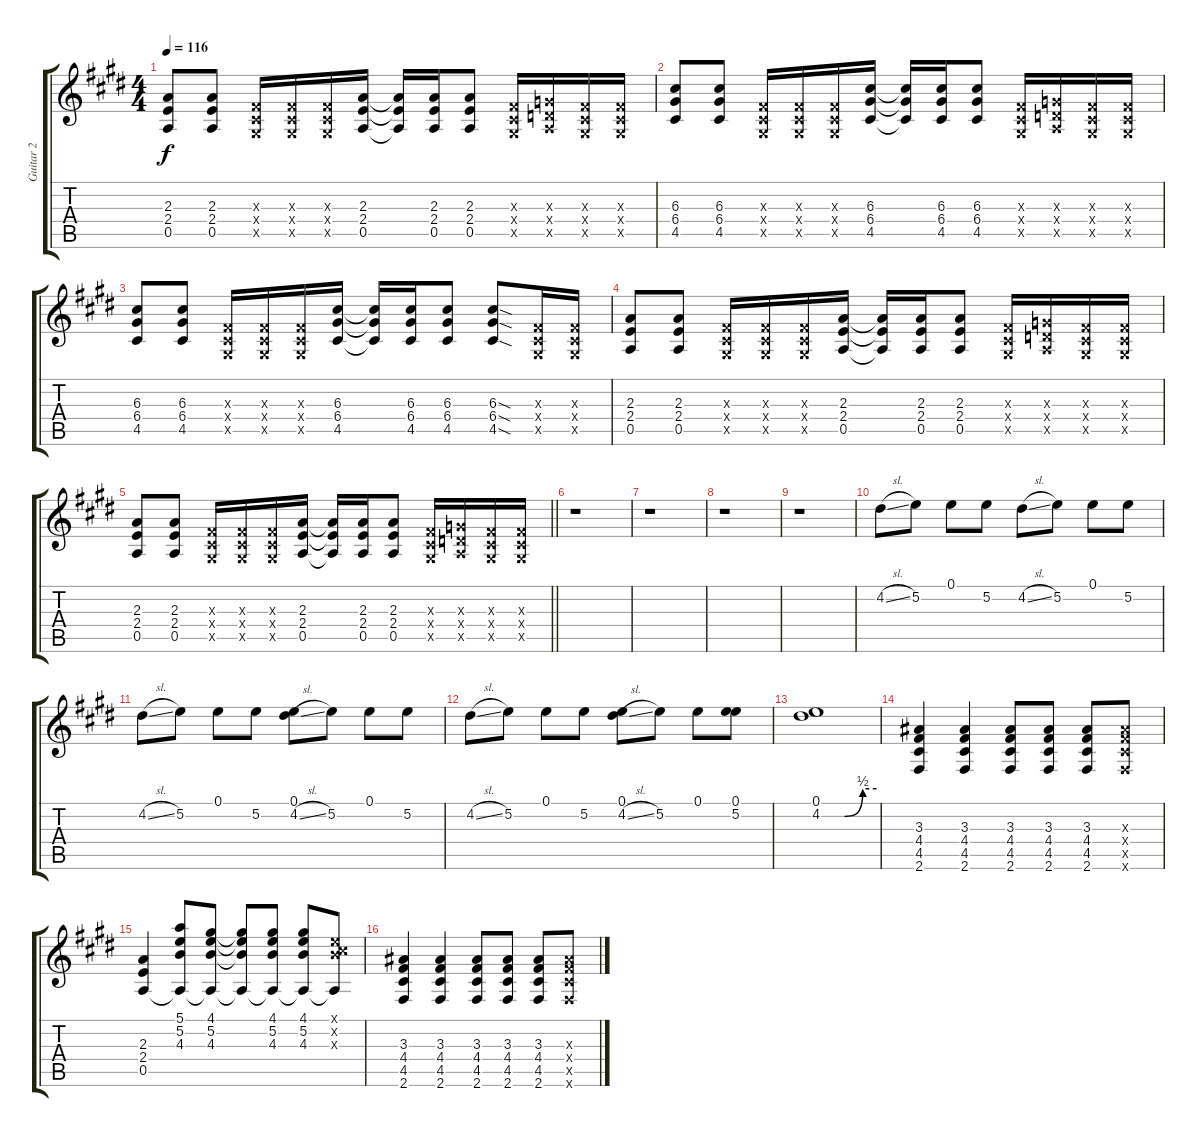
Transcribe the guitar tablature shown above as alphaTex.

\track ("Guitar 2" "Guitar 2") {instrument distortionguitar}
\staff {score tabs}
\tuning (E4 B3 G3 D3 A2 E2) {hide}
\ts (4 4)
\tempo 116
\clef g2
\ks e
(2.3 2.4 0.5).8{dy f} (2.3 2.4 0.5).8 (-1.3{x} -1.4{x} -1.5{x}).16 (-1.3{x} -1.4{x} -1.5{x}).16 (-1.3{x} -1.4{x} -1.5{x}).16 (2.3 2.4 0.5).16 (2.3{t} 2.4{t} 0.5{t}).16 (2.3 2.4 0.5).16 (2.3 2.4 0.5).8 (-1.3{x} -1.4{x} -1.5{x}).16 (0.3{x} 0.4{x} 0.5{x}).16 (-1.3{x} -1.4{x} -1.5{x}).16 (-1.3{x} -1.4{x} -1.5{x}).16 |
(6.3 6.4 4.5).8 (6.3 6.4 4.5).8 (-1.3{x} -1.4{x} -1.5{x}).16 (-1.3{x} -1.4{x} -1.5{x}).16 (-1.3{x} -1.4{x} -1.5{x}).16 (6.3 6.4 4.5).16 (6.3{t} 6.4{t} 4.5{t}).16 (6.3 6.4 4.5).16 (6.3 6.4 4.5).8 (-1.3{x} -1.4{x} -1.5{x}).16 (0.3{x} 0.4{x} 0.5{x}).16 (-1.3{x} -1.4{x} -1.5{x}).16 (-1.3{x} -1.4{x} -1.5{x}).16 |
(6.3 6.4 4.5).8 (6.3 6.4 4.5).8 (-1.3{x} -1.4{x} -1.5{x}).16 (-1.3{x} -1.4{x} -1.5{x}).16 (-1.3{x} -1.4{x} -1.5{x}).16 (6.3 6.4 4.5).16 (6.3{t} 6.4{t} 4.5{t}).16 (6.3 6.4 4.5).16 (6.3 6.4 4.5).8 (6.3{sod} 6.4{sod} 4.5{sod}).8 (-1.3{x} -1.4{x} -1.5{x}).16 (-1.3{x} -1.4{x} -1.5{x}).16 |
(2.3 2.4 0.5).8 (2.3 2.4 0.5).8 (-1.3{x} -1.4{x} -1.5{x}).16 (-1.3{x} -1.4{x} -1.5{x}).16 (-1.3{x} -1.4{x} -1.5{x}).16 (2.3 2.4 0.5).16 (2.3{t} 2.4{t} 0.5{t}).16 (2.3 2.4 0.5).16 (2.3 2.4 0.5).8 (-1.3{x} -1.4{x} -1.5{x}).16 (0.3{x} 0.4{x} 0.5{x}).16 (-1.3{x} -1.4{x} -1.5{x}).16 (-1.3{x} -1.4{x} -1.5{x}).16 |
\barLineRight lightlight
(2.3 2.4 0.5).8 (2.3 2.4 0.5).8 (-1.3{x} -1.4{x} -1.5{x}).16 (-1.3{x} -1.4{x} -1.5{x}).16 (-1.3{x} -1.4{x} -1.5{x}).16 (2.3 2.4 0.5).16 (2.3{t} 2.4{t} 0.5{t}).16 (2.3 2.4 0.5).16 (2.3 2.4 0.5).8 (-1.3{x} -1.4{x} -1.5{x}).16 (0.3{x} 0.4{x} 0.5{x}).16 (-1.3{x} -1.4{x} -1.5{x}).16 (-1.3{x} -1.4{x} -1.5{x}).16 |
r.1 |
r.1 |
r.1 |
r.1 |
4.2{sl}.8 5.2.8 0.1.8 5.2.8 4.2{sl}.8 5.2.8 0.1.8 5.2.8 |
4.2{sl}.8 5.2.8 0.1.8 5.2.8 (0.1 4.2{sl}).8 5.2.8 0.1.8 5.2.8 |
4.2{sl}.8 5.2.8 0.1.8 5.2.8 (0.1 4.2{sl}).8 5.2.8 0.1.8 (0.1 5.2).8 |
(0.1 4.2{be (custom 0 0 25 0 45 2 60 2)}).1 |
(3.3 4.4 4.5 2.6).4 (3.3 4.4 4.5 2.6).4 (3.3 4.4 4.5 2.6).8 (3.3 4.4 4.5 2.6).8 (3.3 4.4 4.5 2.6).8 (3.3{x} 4.4{x} 4.5{x} 2.6{x}).8 |
(2.3 2.4 0.5).4 (5.1 5.2 4.3 0.5{t}).8 (4.1 5.2 4.3 0.5{t}).8 (4.1{t} 5.2{t} 4.3{t} 0.5{t}).8 (4.1 5.2 4.3 0.5{t}).8 (4.1 5.2 4.3 0.5{t}).8 (0.1{x} 0.2{x} 6.3{x} 0.5{t}).8 |
(3.3 4.4 4.5 2.6).4 (3.3 4.4 4.5 2.6).4 (3.3 4.4 4.5 2.6).8 (3.3 4.4 4.5 2.6).8 (3.3 4.4 4.5 2.6).8 (3.3{x} 4.4{x} 4.5{x} 2.6{x}).8
